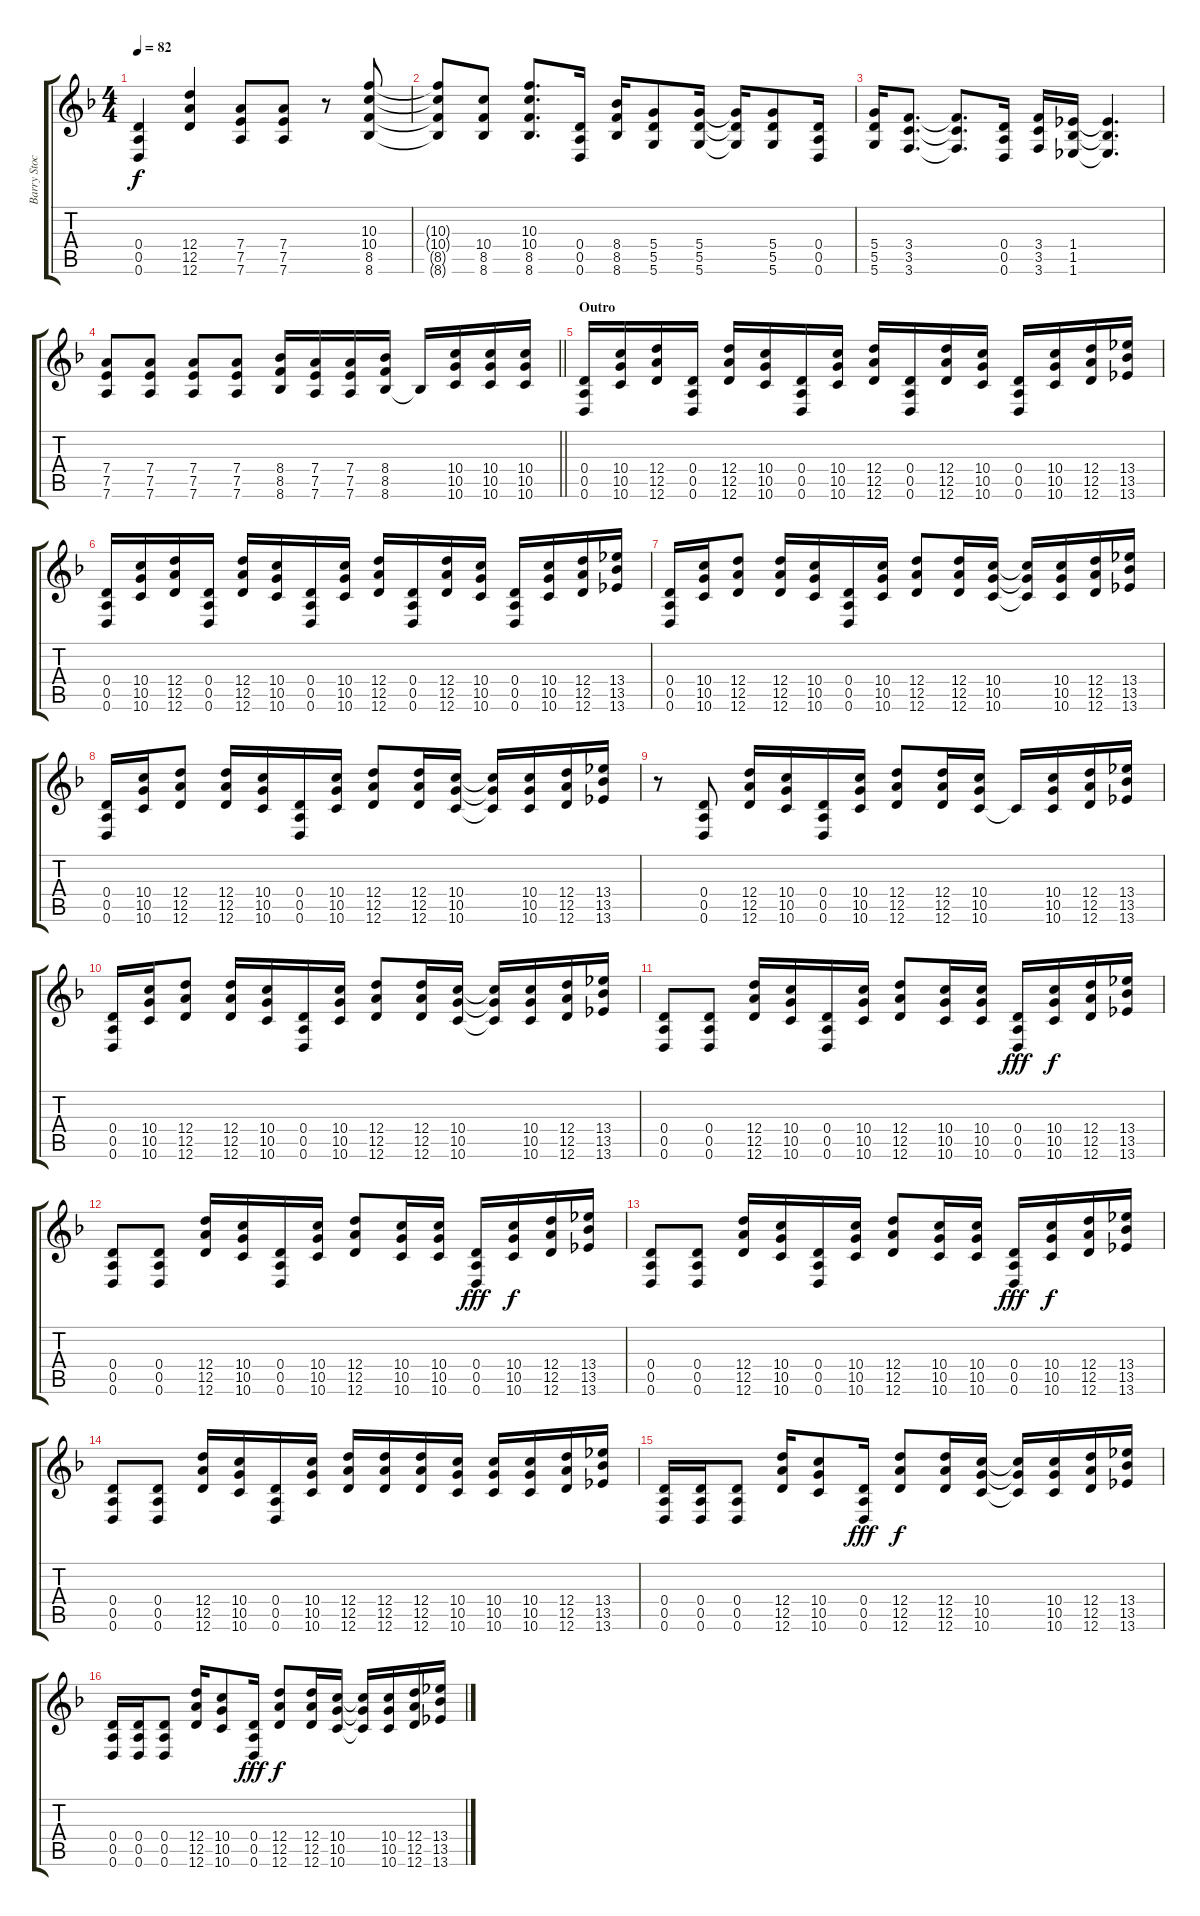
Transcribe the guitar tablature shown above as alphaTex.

\track ("Barry Stock" "Barry Stoc") {instrument distortionguitar}
\staff {score tabs}
\tuning (E4 B3 G3 D3 A2 D2) {hide}
\ts (4 4)
\tempo 82
\clef g2
\ks f
(0.4 0.5 0.6).4{dy f} (12.4 12.5 12.6).4 (7.4 7.5 7.6).8 (7.4 7.5 7.6).8 r.8 (10.3 10.4 8.5 8.6).8 |
(10.3{t} 10.4{t} 8.5{t} 8.6{t}).8 (10.4 8.5 8.6).8 (10.3 10.4 8.5 8.6).8{d} (0.4 0.5 0.6).16 (8.4 8.5 8.6).16 (5.4 5.5 5.6).8 (5.4 5.5 5.6).16 (5.4{t} 5.5{t} 5.6{t}).16 (5.4 5.5 5.6).8 (0.4 0.5 0.6).16 |
(5.4 5.5 5.6).16 (3.4 3.5 3.6).8{d} (3.4{t} 3.5{t} 3.6{t}).8{d} (0.4 0.5 0.6).16 (3.4 3.5 3.6).16 (1.4 1.5 1.6).16 (1.4{t} 1.5{t} 1.6{t}).4{d} |
\barLineRight lightlight
(7.4 7.5 7.6).8 (7.4 7.5 7.6).8 (7.4 7.5 7.6).8 (7.4 7.5 7.6).8 (8.4 8.5 8.6).16 (7.4 7.5 7.6).16 (7.4 7.5 7.6).16 (8.4 8.5 8.6).16 8.6{t}.16 (10.4 10.5 10.6).16 (10.4 10.5 10.6).16 (10.4 10.5 10.6).16 |
\section ("" "Outro")
(0.4 0.5 0.6).16 (10.4 10.5 10.6).16 (12.4 12.5 12.6).16 (0.4 0.5 0.6).16 (12.4 12.5 12.6).16 (10.4 10.5 10.6).16 (0.4 0.5 0.6).16 (10.4 10.5 10.6).16 (12.4 12.5 12.6).16 (0.4 0.5 0.6).16 (12.4 12.5 12.6).16 (10.4 10.5 10.6).16 (0.4 0.5 0.6).16 (10.4 10.5 10.6).16 (12.4 12.5 12.6).16 (13.4 13.5 13.6).16 |
(0.4 0.5 0.6).16 (10.4 10.5 10.6).16 (12.4 12.5 12.6).16 (0.4 0.5 0.6).16 (12.4 12.5 12.6).16 (10.4 10.5 10.6).16 (0.4 0.5 0.6).16 (10.4 10.5 10.6).16 (12.4 12.5 12.6).16 (0.4 0.5 0.6).16 (12.4 12.5 12.6).16 (10.4 10.5 10.6).16 (0.4 0.5 0.6).16 (10.4 10.5 10.6).16 (12.4 12.5 12.6).16 (13.4 13.5 13.6).16 |
(0.4 0.5 0.6).16 (10.4 10.5 10.6).16 (12.4 12.5 12.6).8 (12.4 12.5 12.6).16 (10.4 10.5 10.6).16 (0.4 0.5 0.6).16 (10.4 10.5 10.6).16 (12.4 12.5 12.6).8 (12.4 12.5 12.6).16 (10.4 10.5 10.6).16 (10.4{t} 10.5{t} 10.6{t}).16 (10.4 10.5 10.6).16 (12.4 12.5 12.6).16 (13.4 13.5 13.6).16 |
(0.4 0.5 0.6).16 (10.4 10.5 10.6).16 (12.4 12.5 12.6).8 (12.4 12.5 12.6).16 (10.4 10.5 10.6).16 (0.4 0.5 0.6).16 (10.4 10.5 10.6).16 (12.4 12.5 12.6).8 (12.4 12.5 12.6).16 (10.4 10.5 10.6).16 (10.4{t} 10.5{t} 10.6{t}).16 (10.4 10.5 10.6).16 (12.4 12.5 12.6).16 (13.4 13.5 13.6).16 |
r.8 (0.4 0.5 0.6).8 (12.4 12.5 12.6).16 (10.4 10.5 10.6).16 (0.4 0.5 0.6).16 (10.4 10.5 10.6).16 (12.4 12.5 12.6).8 (12.4 12.5 12.6).16 (10.4 10.5 10.6).16 10.6{t}.16 (10.4 10.5 10.6).16 (12.4 12.5 12.6).16 (13.4 13.5 13.6).16 |
(0.4 0.5 0.6).16 (10.4 10.5 10.6).16 (12.4 12.5 12.6).8 (12.4 12.5 12.6).16 (10.4 10.5 10.6).16 (0.4 0.5 0.6).16 (10.4 10.5 10.6).16 (12.4 12.5 12.6).8 (12.4 12.5 12.6).16 (10.4 10.5 10.6).16 (10.4{t} 10.5{t} 10.6{t}).16 (10.4 10.5 10.6).16 (12.4 12.5 12.6).16 (13.4 13.5 13.6).16 |
(0.4 0.5 0.6).8 (0.4 0.5 0.6).8 (12.4 12.5 12.6).16 (10.4 10.5 10.6).16 (0.4 0.5 0.6).16 (10.4 10.5 10.6).16 (12.4 12.5 12.6).8 (10.4 10.5 10.6).16 (10.4 10.5 10.6).16 (0.4 0.5 0.6).16{dy fff} (10.4 10.5 10.6).16{dy f} (12.4 12.5 12.6).16 (13.4 13.5 13.6).16 |
(0.4 0.5 0.6).8 (0.4 0.5 0.6).8 (12.4 12.5 12.6).16 (10.4 10.5 10.6).16 (0.4 0.5 0.6).16 (10.4 10.5 10.6).16 (12.4 12.5 12.6).8 (10.4 10.5 10.6).16 (10.4 10.5 10.6).16 (0.4 0.5 0.6).16{dy fff} (10.4 10.5 10.6).16{dy f} (12.4 12.5 12.6).16 (13.4 13.5 13.6).16 |
(0.4 0.5 0.6).8 (0.4 0.5 0.6).8 (12.4 12.5 12.6).16 (10.4 10.5 10.6).16 (0.4 0.5 0.6).16 (10.4 10.5 10.6).16 (12.4 12.5 12.6).8 (10.4 10.5 10.6).16 (10.4 10.5 10.6).16 (0.4 0.5 0.6).16{dy fff} (10.4 10.5 10.6).16{dy f} (12.4 12.5 12.6).16 (13.4 13.5 13.6).16 |
(0.4 0.5 0.6).8 (0.4 0.5 0.6).8 (12.4 12.5 12.6).16 (10.4 10.5 10.6).16 (0.4 0.5 0.6).16 (10.4 10.5 10.6).16 (12.4 12.5 12.6).16 (12.4 12.5 12.6).16 (12.4 12.5 12.6).16 (10.4 10.5 10.6).16 (10.4 10.5 10.6).16 (10.4 10.5 10.6).16 (12.4 12.5 12.6).16 (13.4 13.5 13.6).16 |
(0.4 0.5 0.6).16 (0.4 0.5 0.6).16 (0.4 0.5 0.6).8 (12.4 12.5 12.6).16 (10.4 10.5 10.6).8 (0.4 0.5 0.6).16{dy fff} (12.4 12.5 12.6).8{dy f} (12.4 12.5 12.6).16 (10.4 10.5 10.6).16 (10.4{t} 10.5{t} 10.6{t}).16 (10.4 10.5 10.6).16 (12.4 12.5 12.6).16 (13.4 13.5 13.6).16 |
(0.4 0.5 0.6).16 (0.4 0.5 0.6).16 (0.4 0.5 0.6).8 (12.4 12.5 12.6).16 (10.4 10.5 10.6).8 (0.4 0.5 0.6).16{dy fff} (12.4 12.5 12.6).8{dy f} (12.4 12.5 12.6).16 (10.4 10.5 10.6).16 (10.4{t} 10.5{t} 10.6{t}).16 (10.4 10.5 10.6).16 (12.4 12.5 12.6).16 (13.4 13.5 13.6).16
